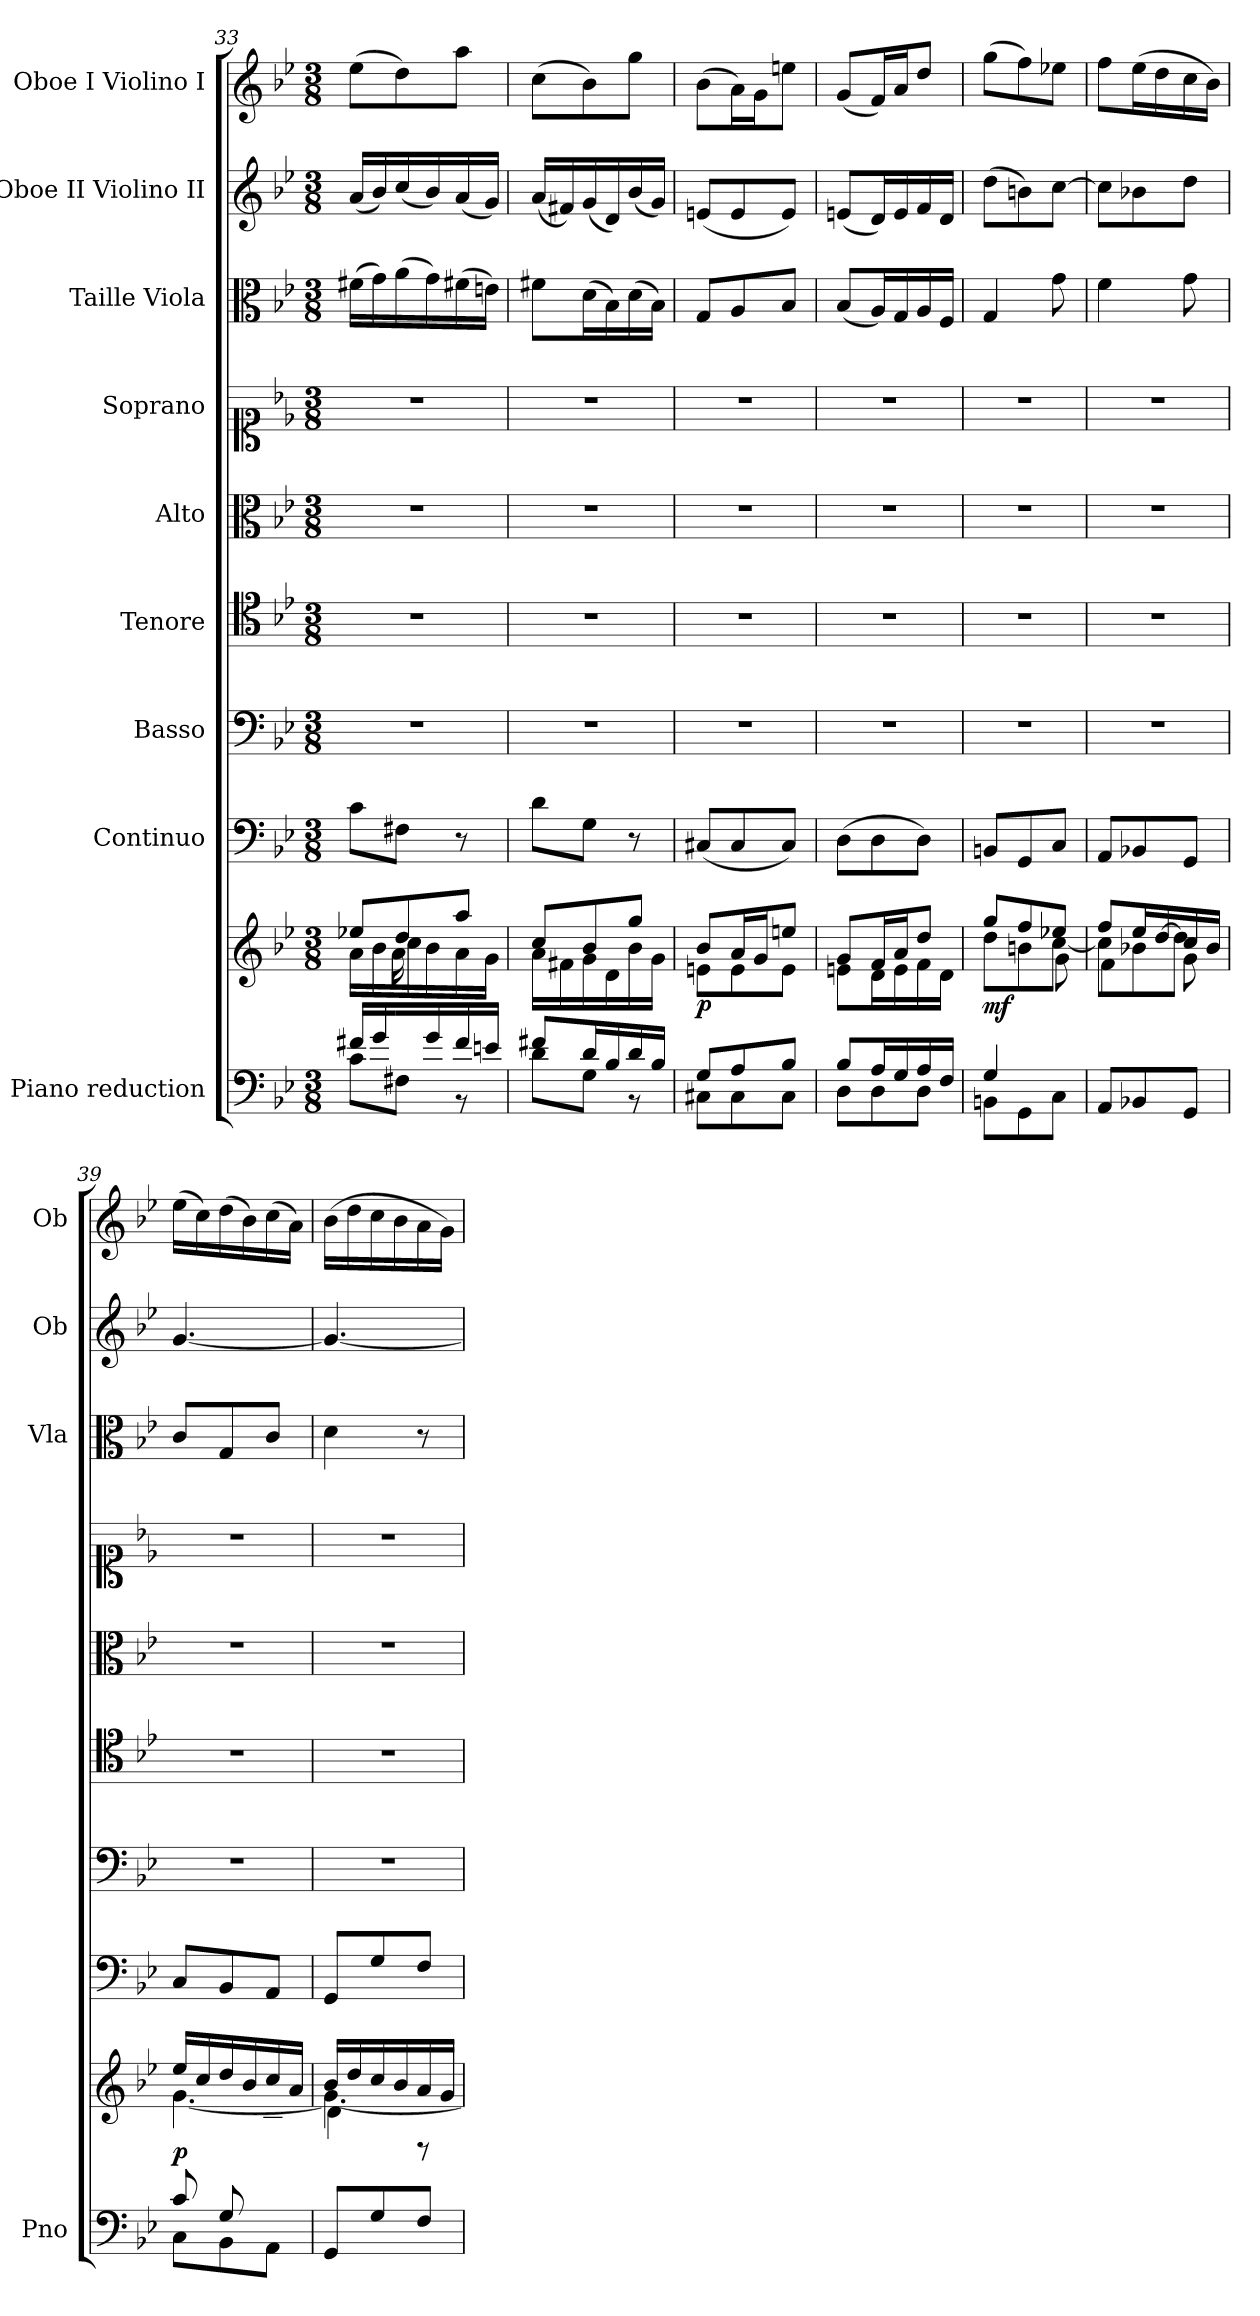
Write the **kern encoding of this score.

**kern	**kern	**dynam	**kern	**dynam	**kern	**kern	**kern	**kern	**kern	**dynam	**kern	**dynam	**kern	**dynam
*part9	*part9	*part9	*part8	*part8	*part7	*part6	*part5	*part4	*part3	*part3	*part2	*part2	*part1	*part1
*staff10	*staff9	*staff9/10	*staff8	*staff8	*staff7	*staff6	*staff5	*staff4	*staff3	*staff3	*staff2	*staff2	*staff1	*staff1
*I"Piano reduction	*	*	*I"Continuo	*	*I"Basso	*I"Tenore	*I"Alto	*I"Soprano	*I"Taille Viola	*	*I"Oboe II Violino II	*	*I"Oboe I Violino I	*
*I'Pno	*	*	*	*	*	*	*	*	*I'Vla	*	*I'Ob	*	*I'Ob	*
*clefF4	*clefG2	*	*clefF4	*	*clefF4	*clefC4	*clefC3	*clefC1	*clefC3	*	*clefG2	*	*clefG2	*
*k[b-e-]	*k[b-e-]	*	*k[b-e-]	*	*k[b-e-]	*k[b-e-]	*k[b-e-]	*k[b-e-]	*k[b-e-]	*	*k[b-e-]	*	*k[b-e-]	*
*M3/8	*M3/8	*	*M3/8	*	*M3/8	*M3/8	*M3/8	*M3/8	*M3/8	*	*M3/8	*	*M3/8	*
=33	=33	=33	=33	=33	=33	=33	=33	=33	=33	=33	=33	=33	=33	=33
*^	*^	*	*	*	*	*	*	*	*	*	*	*	*	*
*	*	*	*^	*	*	*	*	*	*	*	*	*	*	*	*	*
16f#X/LL	8c\L	8ee-X/L	16a\LL	8ryy	.	8c\L	.	4.r	4.r	4.r	4.r	(>16f#X\LL	.	(<16a/LL	.	(>8ee-\L	.
16g/	.	.	16b-\	.	.	.	.	.	.	.	.	16g\)	.	16b-/)	.	.	.
16ryy	8F#X\J	8dd/	16cc\	16a\	.	8F#X\J	.	.	.	.	.	(>16a\	.	(<16cc/	.	8dd\)	.
16g/	.	.	16b-\	8.ryy	.	.	.	.	.	.	.	16g\)	.	16b-/)	.	.	.
16f#/	8r	8aa/J	16a\	.	.	8r	.	.	.	.	.	(>16f#X\	.	(<16a/	.	8aa\J	.
16en/JJ	.	.	16g\JJ	.	.	.	.	.	.	.	.	16en\JJ)	.	16g/JJ)	.	.	.
*	*	*	*v	*v	*	*	*	*	*	*	*	*	*	*	*	*	*
!!LO:PB:g=z
=34	=34	=34	=34	=34	=34	=34	=34	=34	=34	=34	=34	=34	=34	=34	=34	=34
8f#X/L	8d\L	8cc/L	16a\LL	.	8d\L	.	4.r	4.r	4.r	4.r	8f#X\L	.	(<16a/LL	.	(>8cc\L	.
.	.	.	16f#X\	.	.	.	.	.	.	.	.	.	16f#X/)	.	.	.
16d/L	8G\J	8b-/	16g\	.	8G\J	.	.	.	.	.	(>16d\L	.	(<16g/	.	8b-\)	.
16B-/	.	.	16d\	.	.	.	.	.	.	.	16B-\)	.	16d/)	.	.	.
16d/	8r	8gg/J	16b-\	.	8r	.	.	.	.	.	(>16d\	.	(<16b-/	.	8gg\J	.
16B-/JJ	.	.	16g\JJ	.	.	.	.	.	.	.	16B-\JJ)	.	16g/JJ)	.	.	.
=35	=35	=35	=35	=35	=35	=35	=35	=35	=35	=35	=35	=35	=35	=35	=35	=35
!	!	!	!	!LO:DY:b	!	!LO:DY:b	!	!	!	!	!	!LO:DY:b	!	!LO:DY:b	!	!LO:DY:b
8G/L	8C#X\L	8b-/L	8en\L	p	(<8C#X/L	other-dynamics	4.r	4.r	4.r	4.r	8G/L	other-dynamics	(<8en/L	other-dynamics	(>8b-\L	other-dynamics
8A/	8C#\	16a/L	8e\	.	8C#/	.	.	.	.	.	8A/	.	8e/	.	16a\L)	.
.	.	16g/J	.	.	.	.	.	.	.	.	.	.	.	.	16g\J	.
8B-/J	8C#\J	8een/J	8e\J	.	8C#/J)	.	.	.	.	.	8B-/J	.	8e/J)	.	8een\J	.
=36	=36	=36	=36	=36	=36	=36	=36	=36	=36	=36	=36	=36	=36	=36	=36	=36
8B-/L	8D\L	8g/L	8en\L	.	(>8D\L	.	4.r	4.r	4.r	4.r	(<8B-/L	.	(<8en/L	.	(<8g/L	.
16A/L	8D\	16f/L	16d\L	.	8D\	.	.	.	.	.	16A/L)	.	16d/L)	.	16f/L)	.
16G/	.	16a/J	16e\	.	.	.	.	.	.	.	16G/	.	16e/	.	16a/J	.
16A/	8D\J	8dd/J	16f\	.	8D\J)	.	.	.	.	.	16A/	.	16f/	.	8dd/J	.
16F/JJ	.	.	16d\JJ	.	.	.	.	.	.	.	16F/JJ	.	16d/JJ	.	.	.
=37	=37	=37	=37	=37	=37	=37	=37	=37	=37	=37	=37	=37	=37	=37	=37	=37
*	*	*	*^	*	*	*	*	*	*	*	*	*	*	*	*	*
!	!	!	!	!	!LO:DY:b	!	!LO:DY:b	!	!	!	!	!	!LO:DY:b	!	!LO:DY:b	!	!LO:DY:b
4G/	8BBn\L	8gg/L	8dd\L	4ryy	mf	8BBn/L	other-dynamics	4.r	4.r	4.r	4.r	4G/	other-dynamics	(>8dd\L	other-dynamics	(>8gg\L	other-dynamics
.	8GG\	8ff/	8bn\	.	.	8GG/	.	.	.	.	.	.	.	8bn\)	.	8ff\)	.
8ryy	8C\J	8ee-X/J	[8cc\J	8g\	.	8C/J	.	.	.	.	.	8g\	.	[8cc\J	.	8ee-X\J	.
*v	*v	*	*	*	*	*	*	*	*	*	*	*	*	*	*	*	*
=38	=38	=38	=38	=38	=38	=38	=38	=38	=38	=38	=38	=38	=38	=38	=38	=38
8AA/L	8ff/L	8cc\L]	4f\	.	8AA/L	.	4.r	4.r	4.r	4.r	4f\	.	8cc\L]	.	8ff\L	.
8BB-X/	16ee-/L	8b-X\	.	.	8BB-X/	.	.	.	.	.	.	.	8b-X\	.	(>16ee-\L	.
.	[16dd/	.	.	.	.	.	.	.	.	.	.	.	.	.	16dd\	.
8GG/J	16cc/	8dd\J]	8g\	.	8GG/J	.	.	.	.	.	8g\	.	8dd\J	.	16cc\	.
.	16b-/JJ	.	.	.	.	.	.	.	.	.	.	.	.	.	16b-\JJ)	.
=39	=39	=39	=39	=39	=39	=39	=39	=39	=39	=39	=39	=39	=39	=39	=39	=39
*^	*	*	*	*	*	*	*	*	*	*	*	*	*	*	*	*
!	!	!	!	!	!LO:DY:b	!	!LO:DY:b	!	!	!	!	!	!LO:DY:b	!	!LO:DY:b	!	!LO:DY:b
8c/L	8C\L	16ee-/LL	[4.g\	4ryy	p	8C/L	other-dynamics	4.r	4.r	4.r	4.r	8c/L	other-dynamics	[4.g/	other-dynamics	(>16ee-\LL	other-dynamics
.	.	16cc/	.	.	.	.	.	.	.	.	.	.	.	.	.	16cc\)	.
8G/	8BB-\	16dd/	.	.	.	8BB-/	.	.	.	.	.	8G/	.	.	.	(>16dd\	.
.	.	16b-/	.	.	.	.	.	.	.	.	.	.	.	.	.	16b-\)	.
8ryy	8AA\J	16cc/	.	8c\J	.	8AA/J	.	.	.	.	.	8c/J	.	.	.	(>16cc\	.
.	.	16a/JJ	.	.	.	.	.	.	.	.	.	.	.	.	.	16a\JJ)	.
*v	*v	*	*	*	*	*	*	*	*	*	*	*	*	*	*	*	*
=40	=40	=40	=40	=40	=40	=40	=40	=40	=40	=40	=40	=40	=40	=40	=40	=40
8GG/L	16b-/LL	4.g\_	4d\	.	8GG/L	.	4.r	4.r	4.r	4.r	4d\	.	4.g/_	.	(>16b-\LL	.
.	16dd/	.	.	.	.	.	.	.	.	.	.	.	.	.	16dd\	.
8G/	16cc/	.	.	.	8G/	.	.	.	.	.	.	.	.	.	16cc\	.
.	16b-/	.	.	.	.	.	.	.	.	.	.	.	.	.	16b-\	.
8F/J	16a/	.	8rD	.	8F/J	.	.	.	.	.	8r	.	.	.	16a\	.
.	16g/JJ	.	.	.	.	.	.	.	.	.	.	.	.	.	16g\JJ)	.
*	*v	*v	*v	*	*	*	*	*	*	*	*	*	*	*	*	*
=	=	=	=	=	=	=	=	=	=	=	=	=	=	=
*-	*-	*-	*-	*-	*-	*-	*-	*-	*-	*-	*-	*-	*-	*-
